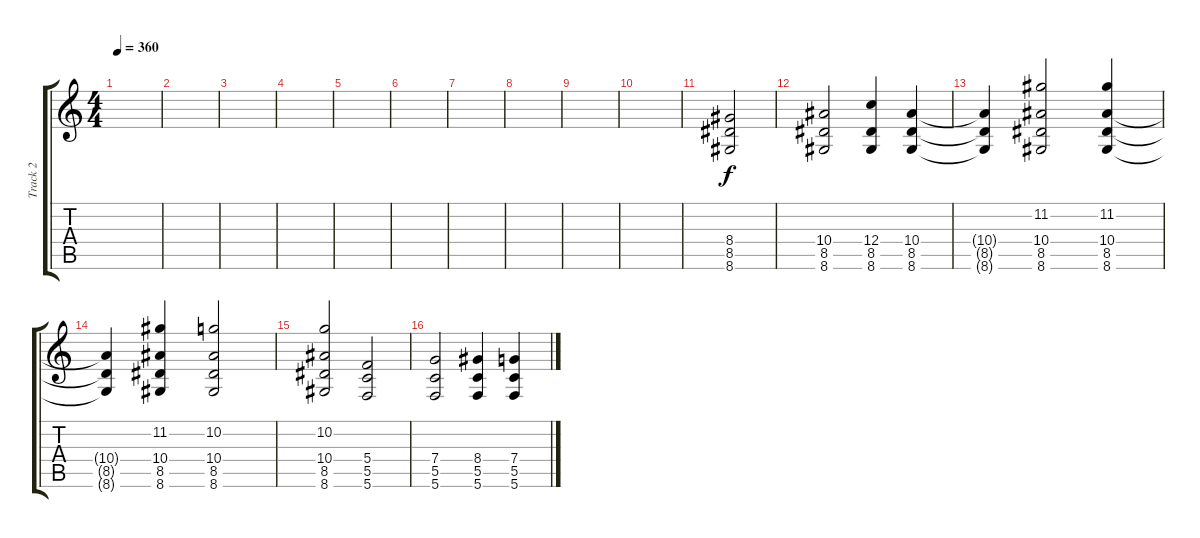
\track ("Track 2" "Track 2") {instrument overdrivenguitar}
\staff {score tabs}
\tuning (D4 A3 F3 C3 G2 C2) {hide}
\ts (4 4)
\tempo 360
\clef g2
\ks c
|
|
|
|
|
|
|
|
|
|
(8.4 8.5 8.6).2 |
(10.4 8.5 8.6).2 (12.4 8.5 8.6).4 (10.4 8.5 8.6).4 |
(10.4{t} 8.5{t} 8.6{t}).4 (11.2 10.4 8.5 8.6).2 (11.2 10.4 8.5 8.6).4 |
(10.4{t} 8.5{t} 8.6{t}).4 (11.2 10.4 8.5 8.6).4 (10.2 10.4 8.5 8.6).2 |
(10.2 10.4 8.5 8.6).2 (5.4 5.5 5.6).2 |
(7.4 5.5 5.6).2 (8.4 5.5 5.6).4 (7.4 5.5 5.6).4
